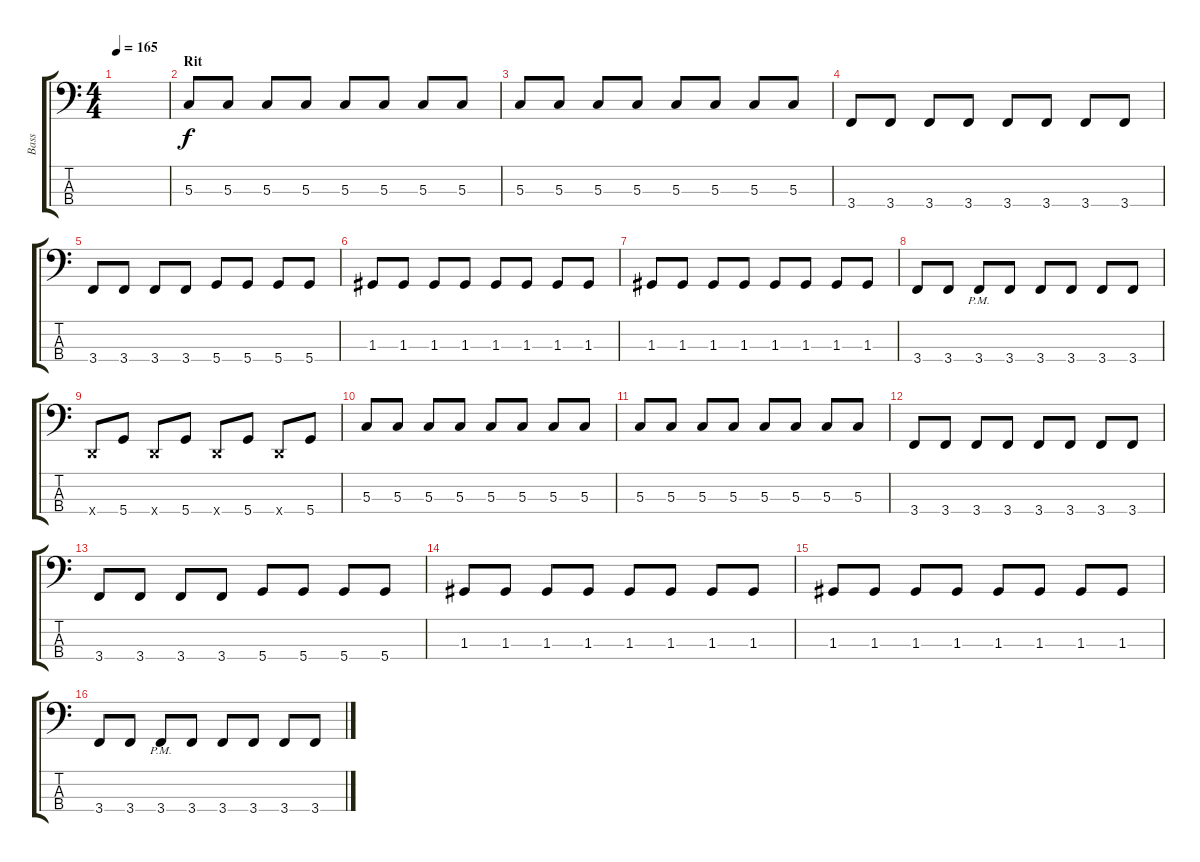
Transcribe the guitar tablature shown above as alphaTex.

\track ("Bass" "Bass") {instrument electricbasspick}
\staff {score tabs}
\tuning (F2 C2 G1 D1) {hide}
\ts (4 4)
\tempo 165
\clef f4
\ks c
|
\section ("" "Rit")
5.3.8 5.3.8 5.3.8 5.3.8 5.3.8 5.3.8 5.3.8 5.3.8 |
5.3.8 5.3.8 5.3.8 5.3.8 5.3.8 5.3.8 5.3.8 5.3.8 |
3.4.8 3.4.8 3.4.8 3.4.8 3.4.8 3.4.8 3.4.8 3.4.8 |
3.4.8 3.4.8 3.4.8 3.4.8 5.4.8 5.4.8 5.4.8 5.4.8 |
1.3.8 1.3.8 1.3.8 1.3.8 1.3.8 1.3.8 1.3.8 1.3.8 |
1.3.8 1.3.8 1.3.8 1.3.8 1.3.8 1.3.8 1.3.8 1.3.8 |
3.4.8 3.4.8 3.4{pm}.8 3.4.8 3.4.8 3.4.8 3.4.8 3.4.8 |
0.4{x}.8 5.4.8 0.4{x}.8 5.4.8 0.4{x}.8 5.4.8 0.4{x}.8 5.4.8 |
5.3.8 5.3.8 5.3.8 5.3.8 5.3.8 5.3.8 5.3.8 5.3.8 |
5.3.8 5.3.8 5.3.8 5.3.8 5.3.8 5.3.8 5.3.8 5.3.8 |
3.4.8 3.4.8 3.4.8 3.4.8 3.4.8 3.4.8 3.4.8 3.4.8 |
3.4.8 3.4.8 3.4.8 3.4.8 5.4.8 5.4.8 5.4.8 5.4.8 |
1.3.8 1.3.8 1.3.8 1.3.8 1.3.8 1.3.8 1.3.8 1.3.8 |
1.3.8 1.3.8 1.3.8 1.3.8 1.3.8 1.3.8 1.3.8 1.3.8 |
3.4.8 3.4.8 3.4{pm}.8 3.4.8 3.4.8 3.4.8 3.4.8 3.4.8
